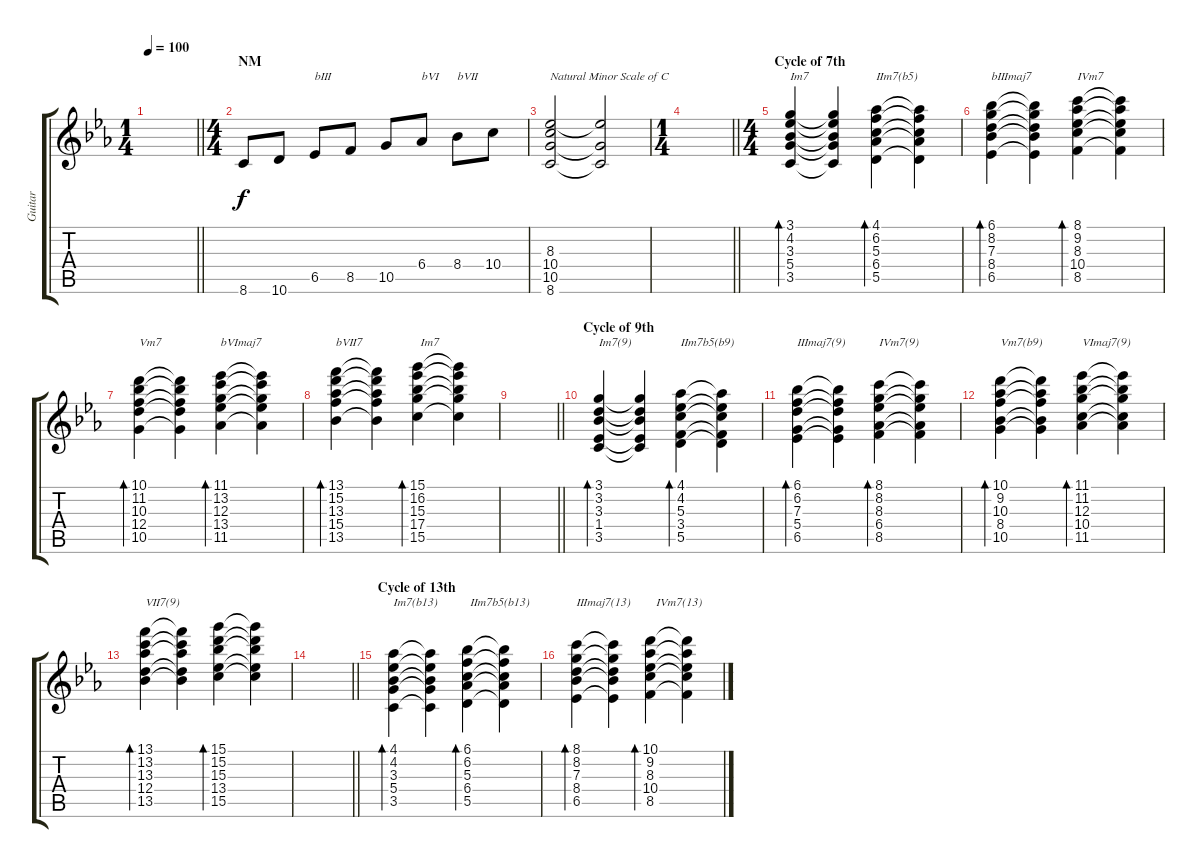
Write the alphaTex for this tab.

\track ("Guitar" "Guitar") {instrument acousticguitarsteel}
\staff {score tabs}
\tuning (E4 B3 G3 D3 A2 E2) {hide}
\ts (1 4)
\tempo 100
\clef g2
\barLineRight lightlight
\ks eb
|
\ts (4 4)
\section ("" "NM")
8.6.8 10.6.8 6.5.8{txt "bIII"} 8.5.8 10.5.8 6.4.8{txt "bVI"} 8.4.8{txt "bVII"} 10.4.8 |
(8.3 10.4 10.5 8.6).2{txt "Natural Minor Scale of C"} (8.3{t} 10.5{t} 8.6{t}).2 |
\ts (1 4)
\barLineRight lightlight
|
\ts (4 4)
\section ("" "Cycle of 7th")
(3.1 4.2 3.3 5.4 3.5).4{bd 480 txt "Im7"} (3.1{t} 4.2{t} 3.3{t} 5.4{t} 3.5{t}).4 (4.1 6.2 5.3 6.4 5.5).4{bd 480 txt "IIm7(b5)"} (4.1{t} 6.2{t} 5.3{t} 6.4{t} 5.5{t}).4 |
(6.1 8.2 7.3 8.4 6.5).4{bd 480 txt "bIIImaj7"} (6.1{t} 8.2{t} 7.3{t} 8.4{t} 6.5{t}).4 (8.1 9.2 8.3 10.4 8.5).4{bd 480 txt "IVm7"} (8.1{t} 9.2{t} 8.3{t} 10.4{t} 8.5{t}).4 |
(10.1 11.2 10.3 12.4 10.5).4{bd 480 txt "Vm7"} (10.1{t} 11.2{t} 10.3{t} 12.4{t} 10.5{t}).4 (11.1 13.2 12.3 13.4 11.5).4{bd 480 txt "bVImaj7"} (11.1{t} 13.2{t} 12.3{t} 13.4{t} 11.5{t}).4 |
(13.1 15.2 13.3 15.4 13.5).4{bd 480 txt "bVII7"} (13.1{t} 15.2{t} 13.3{t} 15.4{t} 13.5{t}).4 (15.1 16.2 15.3 17.4 15.5).4{bd 480 txt " Im7"} (15.1{t} 16.2{t} 15.3{t} 17.4{t} 15.5{t}).4 |
\barLineRight lightlight
|
\section ("" "Cycle of 9th")
(3.1 3.2 3.3 1.4 3.5).4{bd 480 txt "Im7(9)"} (3.1{t} 3.2{t} 3.3{t} 1.4{t} 3.5{t}).4 (4.1 4.2 5.3 3.4 5.5).4{bd 480 txt "IIm7b5(b9)"} (4.1{t} 4.2{t} 5.3{t} 3.4{t} 5.5{t}).4 |
(6.1 6.2 7.3 5.4 6.5).4{bd 480 txt "IIImaj7(9)"} (6.1{t} 6.2{t} 7.3{t} 5.4{t} 6.5{t}).4 (8.1 8.2 8.3 6.4 8.5).4{bd 480 txt "IVm7(9)"} (8.1{t} 8.2{t} 8.3{t} 6.4{t} 8.5{t}).4 |
(10.1 9.2 10.3 8.4 10.5).4{bd 480 txt "Vm7(b9)"} (10.1{t} 9.2{t} 10.3{t} 8.4{t} 10.5{t}).4 (11.1 11.2 12.3 10.4 11.5).4{bd 480 txt "VImaj7(9)"} (11.1{t} 11.2{t} 12.3{t} 10.4{t} 11.5{t}).4 |
(13.1 13.2 13.3 12.4 13.5).4{bd 480 txt "VII7(9)"} (13.1{t} 13.2{t} 13.3{t} 12.4{t} 13.5{t}).4 (15.1 15.2 15.3 13.4 15.5).4{bd 480} (15.1{t} 15.2{t} 15.3{t} 13.4{t} 15.5{t}).4 |
\barLineRight lightlight
|
\section ("" "Cycle of 13th")
(4.1 4.2 3.3 5.4 3.5).4{bd 480 txt "Im7(b13)"} (4.1{t} 4.2{t} 3.3{t} 5.4{t} 3.5{t}).4 (6.1 6.2 5.3 6.4 5.5).4{bd 480 txt " IIm7b5(b13)"} (6.1{t} 6.2{t} 5.3{t} 6.4{t} 5.5{t}).4 |
(8.1 8.2 7.3 8.4 6.5).4{bd 480 txt "IIImaj7(13)"} (8.1{t} 8.2{t} 7.3{t} 8.4{t} 6.5{t}).4 (10.1 9.2 8.3 10.4 8.5).4{bd 480 txt "  IVm7(13)"} (10.1{t} 9.2{t} 8.3{t} 10.4{t} 8.5{t}).4
